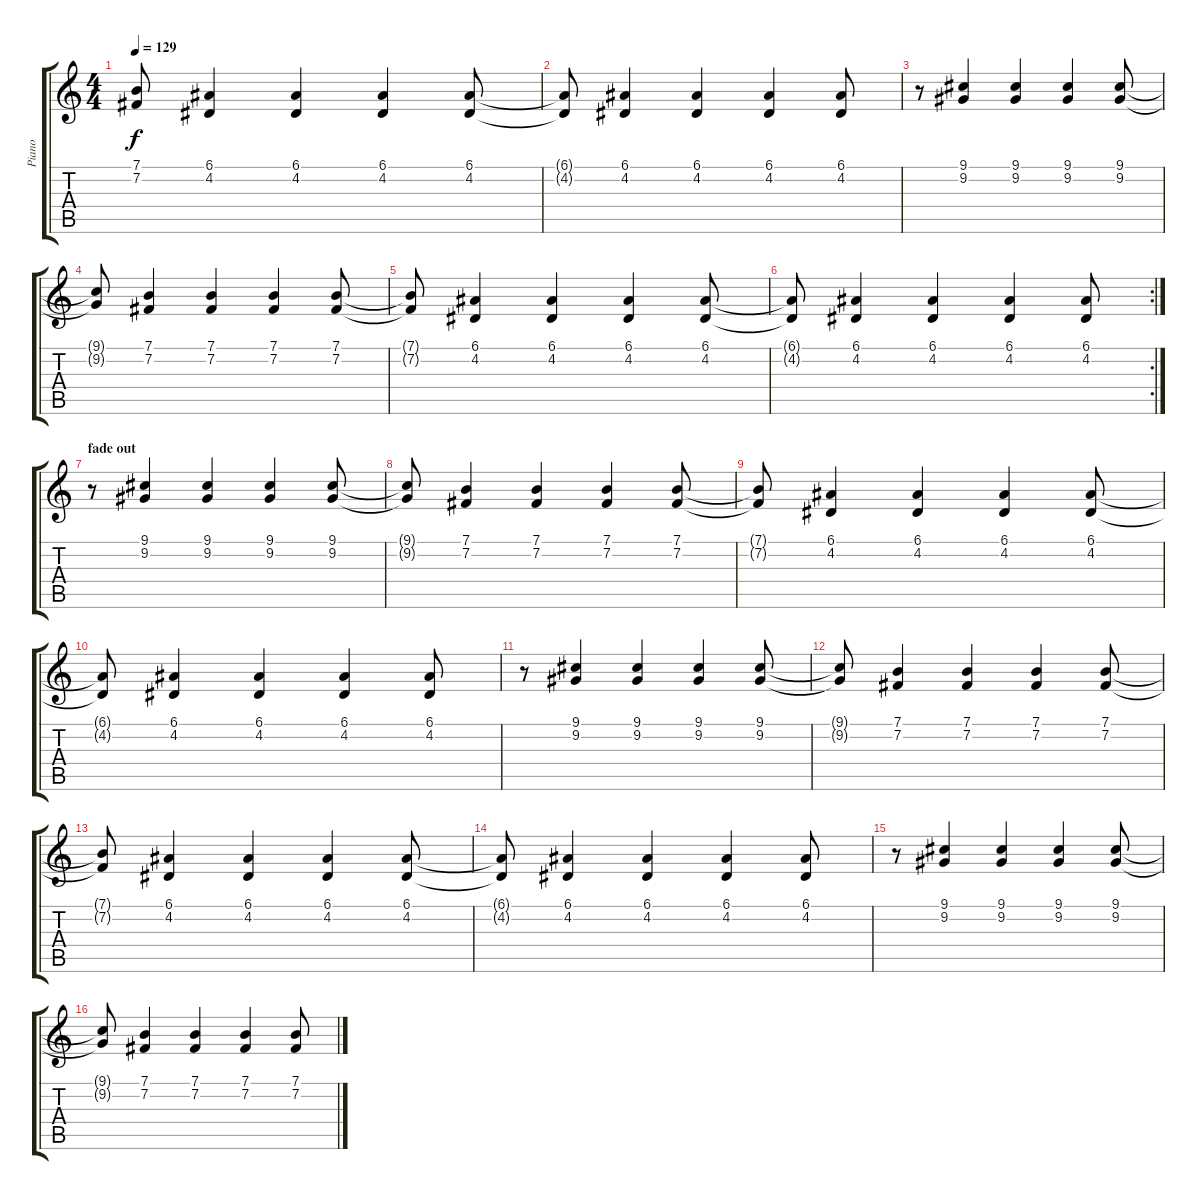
\track ("Piano" "Piano") {instrument brightacousticpiano}
\staff {score tabs}
\tuning (E4 B3 G3 D3 A2 E2) {hide}
\ts (4 4)
\tempo 129
\clef g2
\ks c
(7.1{t} 7.2{t}).8{dy f} (6.1 4.2).4 (6.1 4.2).4 (6.1 4.2).4 (6.1 4.2).8 |
(6.1{t} 4.2{t}).8 (6.1 4.2).4 (6.1 4.2).4 (6.1 4.2).4 (6.1 4.2).8 |
r.8 (9.1 9.2).4 (9.1 9.2).4 (9.1 9.2).4 (9.1 9.2).8 |
(9.1{t} 9.2{t}).8 (7.1 7.2).4 (7.1 7.2).4 (7.1 7.2).4 (7.1 7.2).8 |
(7.1{t} 7.2{t}).8 (6.1 4.2).4 (6.1 4.2).4 (6.1 4.2).4 (6.1 4.2).8 |
\rc 2
(6.1{t} 4.2{t}).8 (6.1 4.2).4 (6.1 4.2).4 (6.1 4.2).4 (6.1 4.2).8 |
\section ("" "fade out")
r.8 (9.1 9.2).4 (9.1 9.2).4 (9.1 9.2).4 (9.1 9.2).8 |
(9.1{t} 9.2{t}).8 (7.1 7.2).4 (7.1 7.2).4 (7.1 7.2).4 (7.1 7.2).8 |
(7.1{t} 7.2{t}).8 (6.1 4.2).4 (6.1 4.2).4 (6.1 4.2).4 (6.1 4.2).8 |
(6.1{t} 4.2{t}).8 (6.1 4.2).4 (6.1 4.2).4 (6.1 4.2).4 (6.1 4.2).8 |
r.8 (9.1 9.2).4 (9.1 9.2).4 (9.1 9.2).4 (9.1 9.2).8 |
(9.1{t} 9.2{t}).8 (7.1 7.2).4 (7.1 7.2).4 (7.1 7.2).4 (7.1 7.2).8 |
(7.1{t} 7.2{t}).8 (6.1 4.2).4 (6.1 4.2).4 (6.1 4.2).4 (6.1 4.2).8 |
(6.1{t} 4.2{t}).8 (6.1 4.2).4 (6.1 4.2).4 (6.1 4.2).4 (6.1 4.2).8 |
r.8 (9.1 9.2).4 (9.1 9.2).4 (9.1 9.2).4 (9.1 9.2).8 |
(9.1{t} 9.2{t}).8 (7.1 7.2).4 (7.1 7.2).4 (7.1 7.2).4 (7.1 7.2).8
